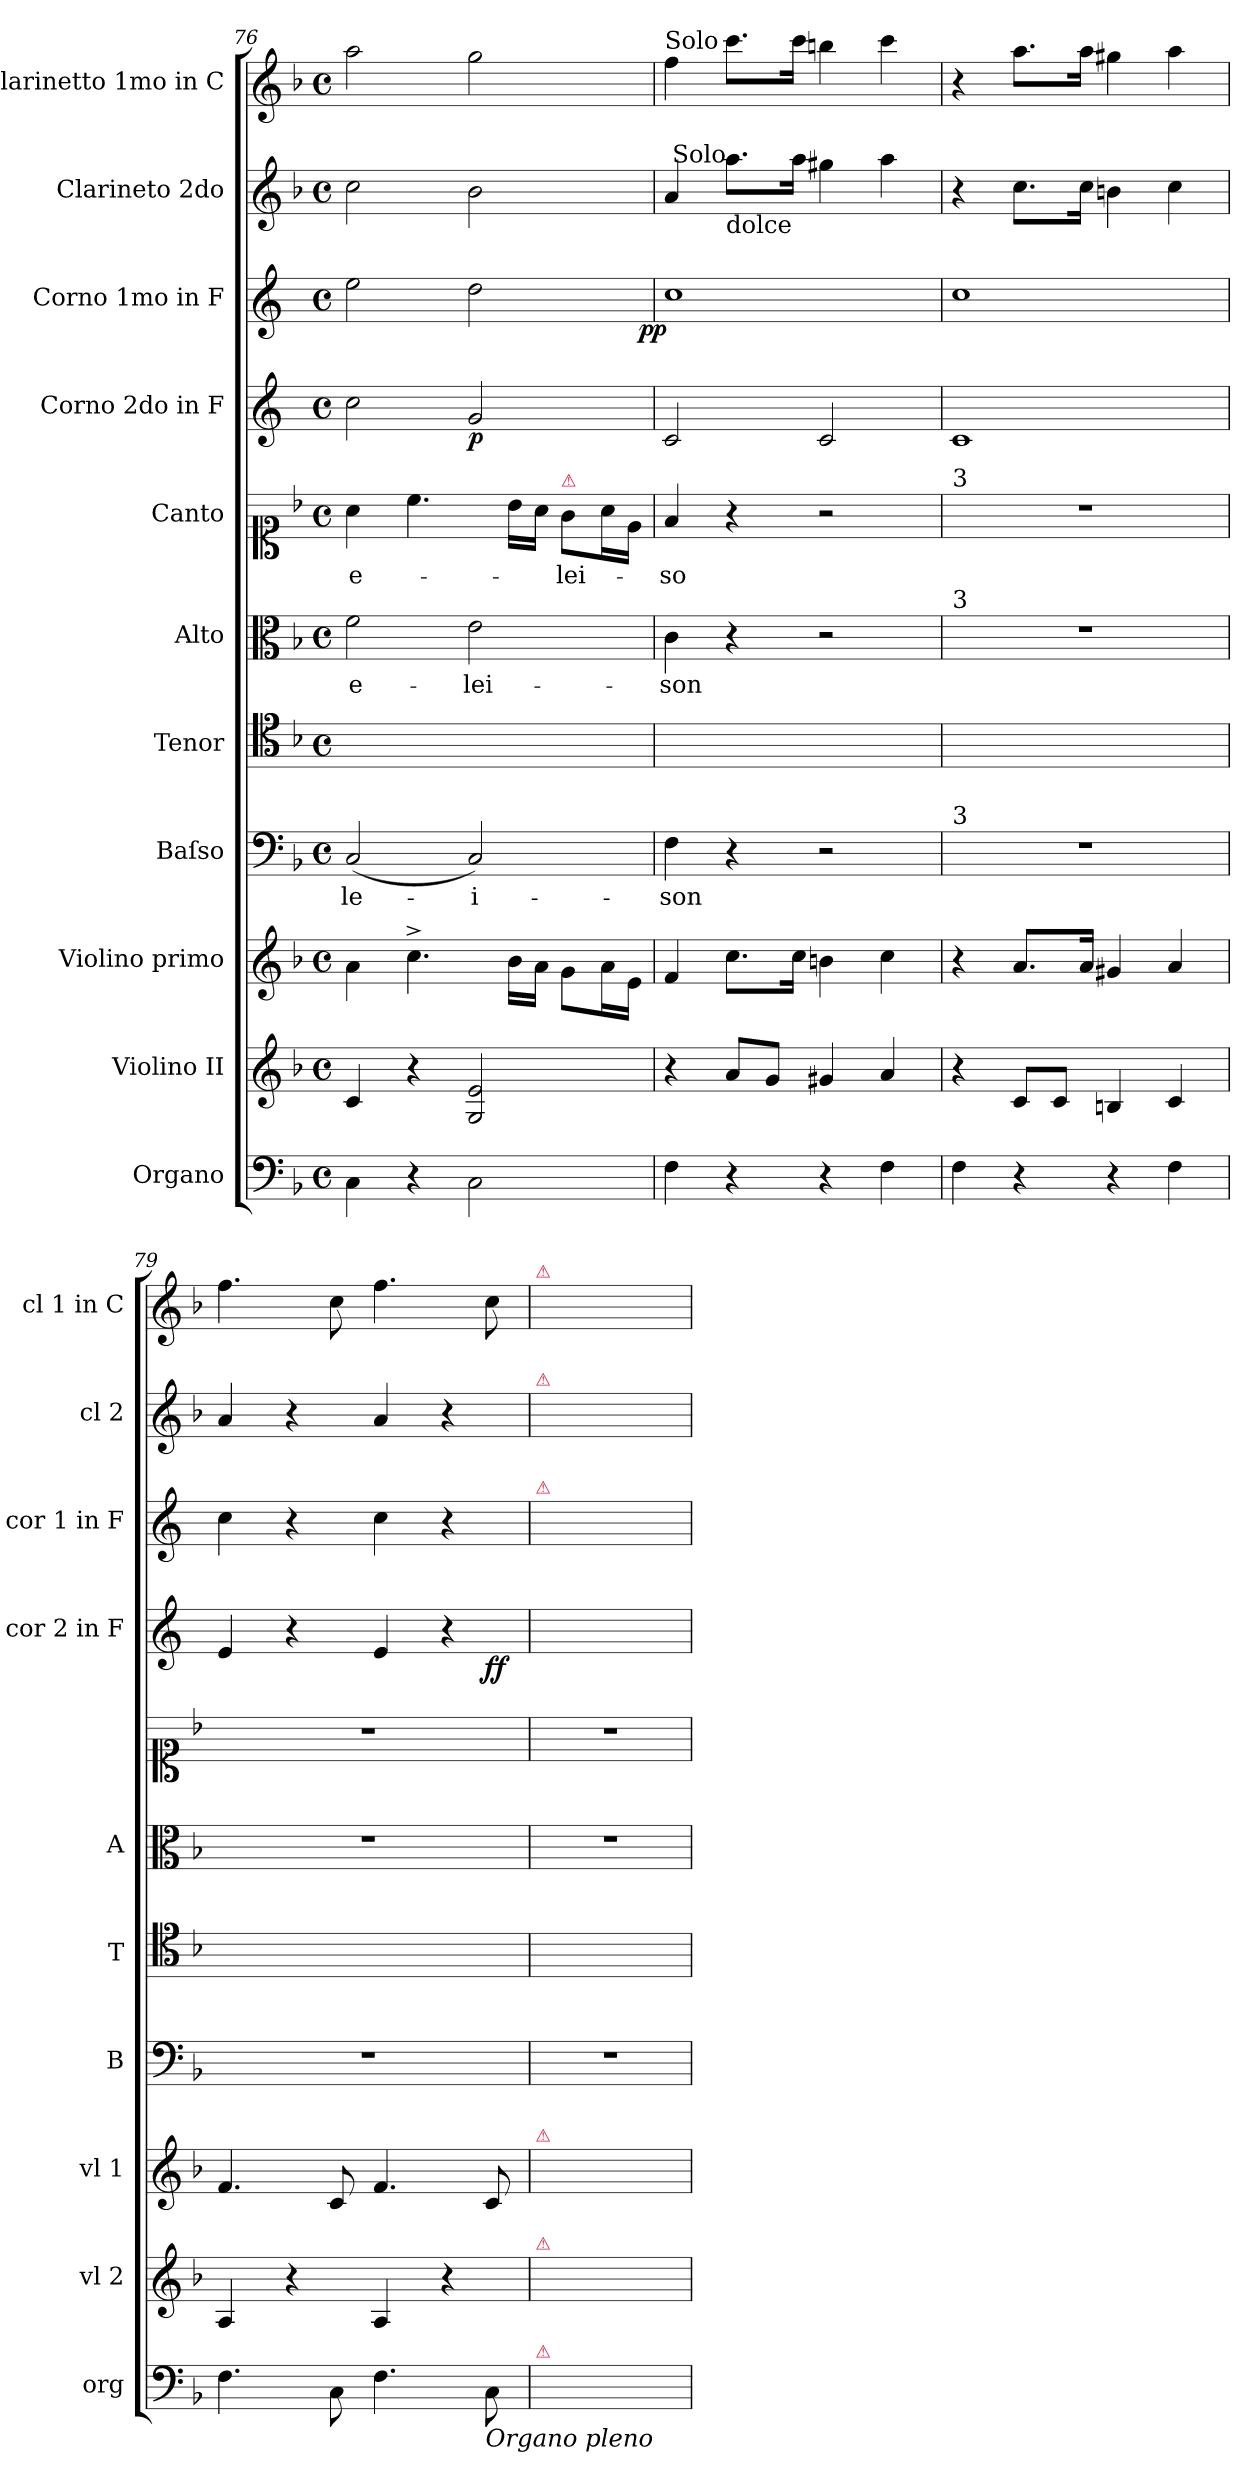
**kern	**kern	**kern	**kern	**text	**kern	**kern	**text	**kern	**text	**kern	**dynam	**kern	**dynam	**kern	**kern
*part11	*part10	*part9	*part8	*part8	*part7	*part6	*part6	*part5	*part5	*part4	*part4	*part3	*part3	*part2	*part1
*staff11	*staff10	*staff9	*staff8	*staff8	*staff7	*staff6	*staff6	*staff5	*staff5	*staff4	*staff4	*staff3	*staff3	*staff2	*staff1
*I"Organo	*I"Violino II	*I"Violino primo	*I"Baſso	*	*I"Tenor	*I"Alto	*	*I"Canto	*	*I"Corno 2do in F	*	*I"Corno 1mo in F	*	*I"Clarineto 2do	*I"Clarinetto 1mo in C
*I'org	*I'vl 2	*I'vl 1	*I'B	*	*I'T	*I'A	*	*	*	*I'cor 2 in F	*	*I'cor 1 in F	*	*I'cl 2	*I'cl 1 in C
*clefF4	*clefG2	*clefG2	*clefF4	*	*clefC4	*clefC3	*	*clefC1	*	*clefG2	*	*clefG2	*	*clefG2	*clefG2
*	*	*	*	*	*	*	*	*	*	*ITrd4c7	*	*ITrd4c7	*	*	*
*k[b-]	*k[b-]	*k[b-]	*k[b-]	*	*k[b-]	*k[b-]	*	*k[b-]	*	*k[b-]	*	*k[b-]	*	*k[b-]	*k[b-]
*M4/4	*M4/4	*M4/4	*M4/4	*	*M4/4	*M4/4	*	*M4/4	*	*M4/4	*	*M4/4	*	*M4/4	*M4/4
*met(c)	*met(c)	*met(c)	*met(c)	*	*met(c)	*met(c)	*	*met(c)	*	*met(c)	*	*met(c)	*	*met(c)	*met(c)
=76	=76	=76	=76	=76	=76	=76	=76	=76	=76	=76	=76	=76	=76	=76	=76
4C\	4c/	4a\	(>2C/	-le-	1ryy	2f\	e-	4a\	e-	2f\	.	2a\	.	2cc\	2aa\
4r	4r	4.cc^<\	.	.	.	.	.	4.cc\	.	.	.	.	.	.	.
2C\	2G/ 2e/	.	2C/)	-i-	.	2e\	-lei-	.	.	2c/	p	2g\	.	2b-\	2gg\
.	.	16b-\LL	.	.	.	.	.	16b-\LL	.	.	.	.	.	.	.
.	.	16a\JJ	.	.	.	.	.	16a\JJ	.	.	.	.	.	.	.
!	!	!	!	!	!	!	!	!LO:TX:a:color=crimson:t=⚠	!	!	!	!	!	!	!
.	.	8g\L	.	.	.	.	.	8g\L	-lei-	.	.	.	.	.	.
.	.	16a\L	.	.	.	.	.	16a\L	.	.	.	.	.	.	.
.	.	16e\JJ	.	.	.	.	.	16e/JJ	.	.	.	.	.	.	.
=77	=77	=77	=77	=77	=77	=77	=77	=77	=77	=77	=77	=77	=77	=77	=77
!	!	!	!	!	!	!	!	!	!	!	!	!	!	!	!LO:TX:a:t=Solo
!	!	!	!	!	!	!	!	!	!	!	!	!	!LO:DY:rj	!	!
4F\	4r	4f/	4F\	-son	1ryy	4c\	-son	4f/	-so	2F/	.	1f	pp	4a/	4ff\
!	!	!	!	!	!	!	!	!	!	!	!	!	!	!LO:TX:a:rj:t=Solo	!
!	!	!	!	!	!	!	!	!	!	!	!	!	!	!LO:TX:b:t=dolce	!
4r	8a/L	8.cc\L	4r	.	.	4r	.	4r	.	.	.	.	.	8.aa\L	8.ccc\L
.	8g/J	.	.	.	.	.	.	.	.	.	.	.	.	.	.
.	.	16cc\Jk	.	.	.	.	.	.	.	.	.	.	.	16aa\Jk	16ccc\Jk
4r	4g#X/	4bn\	2r	.	.	2r	.	2r	.	2F/	.	.	.	4gg#X\	4bbn\
4F\	4a/	4cc\	.	.	.	.	.	.	.	.	.	.	.	4aa\	4ccc\
=78	=78	=78	=78	=78	=78	=78	=78	=78	=78	=78	=78	=78	=78	=78	=78
!	!	!	!	!	!	!	!	!LO:TX:a:t=3	!	!	!	!	!	!	!
!	!	!	!	!	!	!LO:TX:a:t=3	!	!	!	!	!	!	!	!	!
!	!	!	!LO:TX:a:t=3	!	!	!	!	!	!	!	!	!	!	!	!
4F\	4r	4r	1r	.	1ryy	1r	.	1r	.	1F	.	1f	.	4r	4r
4r	8c/L	8.a/L	.	.	.	.	.	.	.	.	.	.	.	8.cc\L	8.aa\L
.	8c/J	.	.	.	.	.	.	.	.	.	.	.	.	.	.
.	.	16a/Jk	.	.	.	.	.	.	.	.	.	.	.	16cc\Jk	16aa\Jk
4r	4Bn/	4g#X/	.	.	.	.	.	.	.	.	.	.	.	4bn\	4gg#X\
4F\	4c/	4a/	.	.	.	.	.	.	.	.	.	.	.	4cc\	4aa\
=79	=79	=79	=79	=79	=79	=79	=79	=79	=79	=79	=79	=79	=79	=79	=79
*	*	*	*	*	*	*	*	*	*	*^	*	*	*	*	*
4.F\	4A/	4.f/	1r	.	1ryy	1r	.	1r	.	4A/	2..ryy	.	4f\	.	4a/	4.ff\
.	4r	.	.	.	.	.	.	.	.	4r	.	.	4r	.	4r	.
8C\	.	8c/	.	.	.	.	.	.	.	.	.	.	.	.	.	8cc\
4.F\	4A/	4.f/	.	.	.	.	.	.	.	4A/	.	.	4f\	.	4a/	4.ff\
.	4r	.	.	.	.	.	.	.	.	4r	.	.	4r	.	4r	.
!LO:TX:b:i:t=Organo pleno	!	!	!	!	!	!	!	!	!	!	!	!	!	!	!	!
8C\	.	8c/	.	.	.	.	.	.	.	.	8ryy	ff	.	.	.	8cc\
=80	=80	=80	=80	=80	=80	=80	=80	=80	=80	=80	=80	=80	=80	=80	=80	=80
!	!	!	!	!	!	!	!	!	!	!	!	!	!	!	!	!LO:TX:a:color=crimson:t=⚠
!	!	!	!	!	!	!	!	!	!	!	!	!	!	!	!LO:TX:a:color=crimson:t=⚠	!
!	!	!	!	!	!	!	!	!	!	!	!	!	!LO:TX:a:color=crimson:t=⚠	!	!	!
!	!	!	!	!	!	!	!	!	!	!LO:TX:a:color=crimson:t=⚠	!	!	!	!	!	!
!	!	!LO:TX:a:color=crimson:t=⚠	!	!	!	!	!	!	!	!	!	!	!	!	!	!
!	!LO:TX:a:color=crimson:t=⚠	!	!	!	!	!	!	!	!	!	!	!	!	!	!	!
!LO:TX:a:color=crimson:t=⚠	!	!	!	!	!	!	!	!	!	!	!	!	!	!	!	!
*	*	*	*	*	*	*	*	*	*	*v	*v	*	*	*	*	*
1ryy	1ryy	1ryy	1r	.	1ryy	1r	.	1r	.	1ryy	.	1ryy	.	1ryy	1ryy
=	=	=	=	=	=	=	=	=	=	=	=	=	=	=	=
*-	*-	*-	*-	*-	*-	*-	*-	*-	*-	*-	*-	*-	*-	*-	*-
